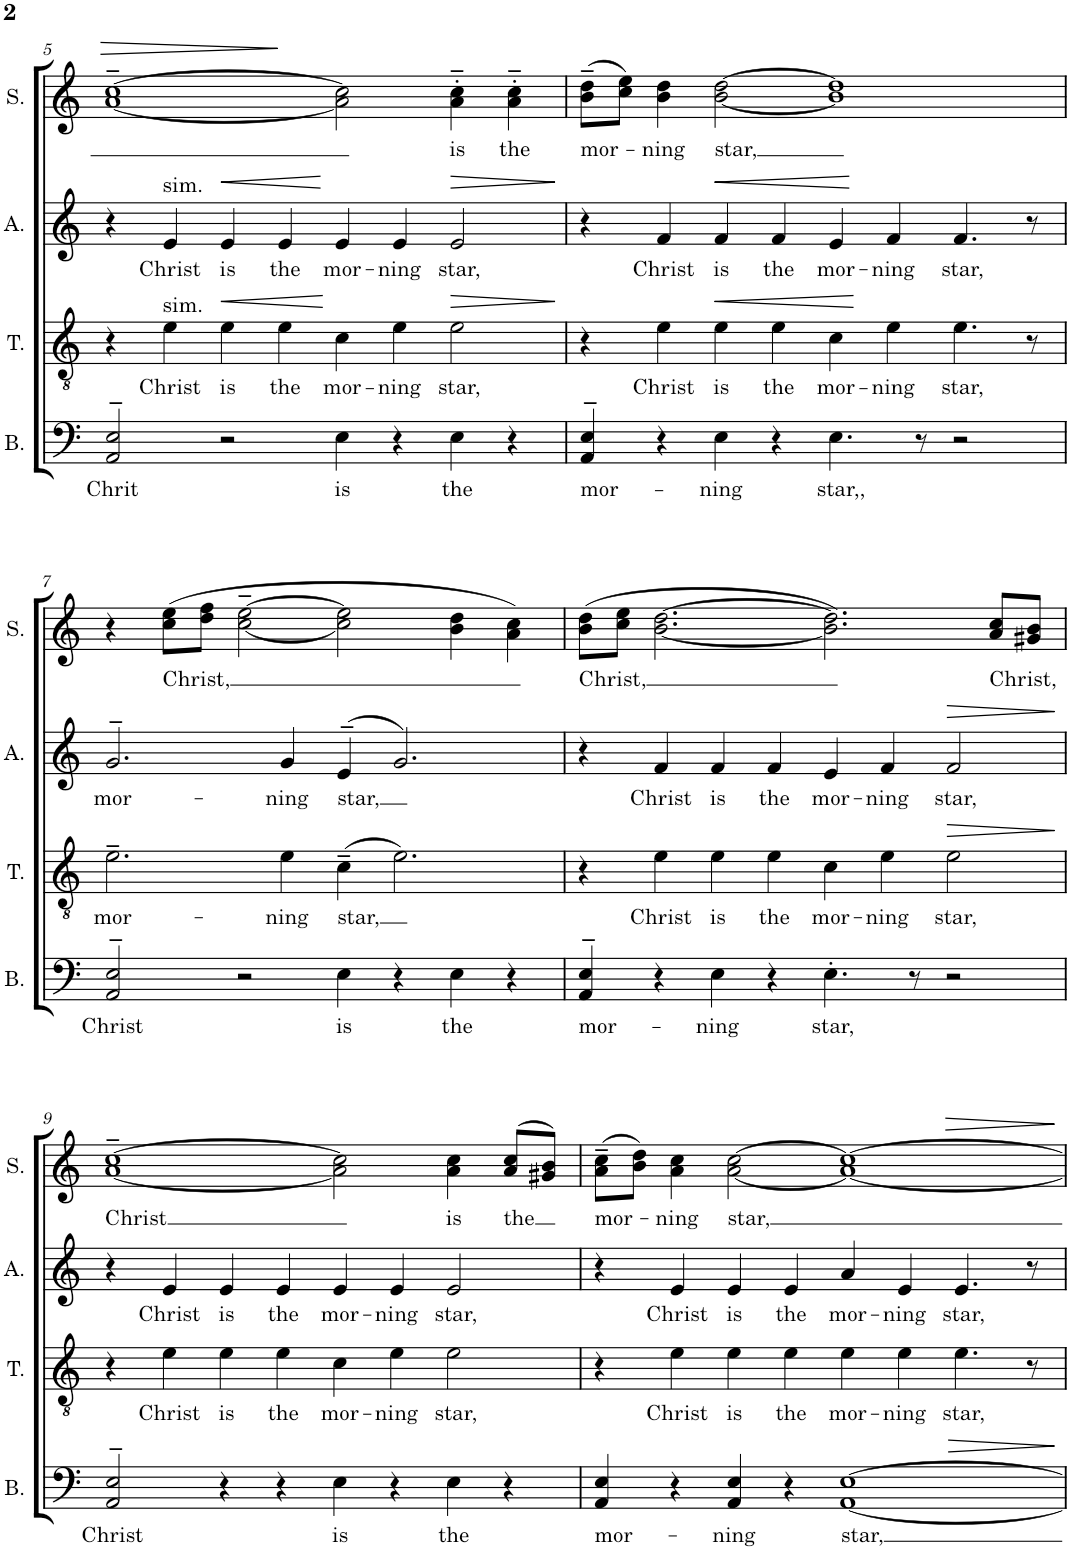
**kern	**text	**dynam	**kern	**text	**dynam	**kern	**text	**dynam	**kern	**text	**dynam
*part4	*part4	*part4	*part3	*part3	*part3	*part2	*part2	*part2	*part1	*part1	*part1
*staff4	*staff4	*staff4	*staff3	*staff3	*staff3	*staff2	*staff2	*staff2	*staff1	*staff1	*staff1
*I"Basse	*	*	*I"Ténor	*	*	*I"Alto	*	*	*I"Soprano	*	*
*I'B.	*	*	*I'T.	*	*	*I'A.	*	*	*I'S.	*	*
!!LO:PB:g=z
*clefF4	*	*	*clefGv2	*	*	*clefG2	*	*	*clefG2	*	*
*k[]	*	*	*k[]	*	*	*k[]	*	*	*k[]	*	*
*M8/4	*	*	*M8/4	*	*	*M8/4	*	*	*M8/4	*	*
=5	=5	=5	=5	=5	=5	=5	=5	=5	=5	=5	=5
!	!LO:LY:b	!	!	!	!	!	!	!	!	!	!LO:HP:b
2AA/~> 2E/~>	Chrit	.	4r	.	.	4r	.	.	[1a~ [1cc~	.	>
!	!	!	!	!	!	!LO:TX:a:t=sim.	!	!	!	!	!
!	!	!	!LO:TX:a:t=sim.	!	!	!	!	!	!	!	!
!	!	!	!	!LO:LY:b	!	!	!LO:LY:b	!	!	!	!
.	.	.	4e\	Christ	.	4e/	Christ	.	.	.	.
!	!	!	!	!LO:LY:b	!LO:HP:b	!	!LO:LY:b	!LO:HP:b	!	!	!
2r	.	.	4e\	is	<	4e/	is	<	.	.	.
!	!	!	!	!LO:LY:b	!	!	!LO:LY:b	!	!	!	!
.	.	.	4e\	the	.	4e/	the	.	.	.	.
!	!LO:LY:b	!	!	!LO:LY:b	!	!	!LO:LY:b	!	!	!	!
4E\	is	.	4c\	mor-	[	4e/	mor-	[	2a\] 2cc\]	.	]
!	!	!	!	!LO:LY:b	!	!	!LO:LY:b	!	!	!	!
4r	.	.	4e\	-ning	.	4e/	-ning	.	.	.	.
!	!LO:LY:b	!	!	!LO:LY:b	!LO:HP:b	!	!LO:LY:b	!LO:HP:b	!	!LO:LY:b	!
4E\	the	.	2e\	star,	>	2e/	star,	>	4a\'~ 4cc\'~	is	.
!	!	!	!	!	!	!	!	!	!	!LO:LY:b	!
4r	.	.	.	.	.	.	.	.	4a\'~ 4cc\'~	the	.
.	.	.	.	.	]	.	.	]	.	.	.
=6	=6	=6	=6	=6	=6	=6	=6	=6	=6	=6	=6
!	!LO:LY:b	!	!	!	!	!	!	!	!	!LO:LY:b	!
4AA/~> 4E/~>	mor-	.	4r	.	.	4r	.	.	(8b\~ 8dd\~L	mor-	.
.	.	.	.	.	.	.	.	.	8cc\ 8ee\J)	.	.
!	!	!	!	!LO:LY:b	!	!	!LO:LY:b	!	!	!LO:LY:b	!
4r	.	.	4e\	Christ	.	4f/	Christ	.	4b\ 4dd\	-ning	.
!	!LO:LY:b	!	!	!LO:LY:b	!LO:HP:b	!	!LO:LY:b	!LO:HP:b	!	!LO:LY:b	!
4E\	-ning	.	4e\	is	<	4f/	is	<	[2b\ [2dd\	star,	.
!	!	!	!	!LO:LY:b	!	!	!LO:LY:b	!	!	!	!
4r	.	.	4e\	the	.	4f/	the	.	.	.	.
!	!LO:LY:b	!	!	!LO:LY:b	!	!	!LO:LY:b	!	!	!	!
4.E\	star,,	.	4c\	mor-	.	4e/	mor-	.	1b] 1dd]	.	.
!	!	!	!	!LO:LY:b	!	!	!LO:LY:b	!	!	!	!
.	.	.	4e\	-ning	[	4f/	-ning	[	.	.	.
8r	.	.	.	.	.	.	.	.	.	.	.
!	!	!	!	!LO:LY:b	!	!	!LO:LY:b	!	!	!	!
2r	.	.	4.e\	star,	.	4.f/	star,	.	.	.	.
.	.	.	8r	.	.	8r	.	.	.	.	.
!!LO:LB:g=z
=7	=7	=7	=7	=7	=7	=7	=7	=7	=7	=7	=7
!	!LO:LY:b	!	!	!LO:LY:b	!	!	!LO:LY:b	!	!	!	!
2AA/~> 2E/~>	Christ	.	2.e~\	mor-	.	2.g~>/	mor-	.	4r	.	.
!	!	!	!	!	!	!	!	!	!	!LO:LY:b	!
.	.	.	.	.	.	.	.	.	(8cc\ 8ee\L	Christ,	.
.	.	.	.	.	.	.	.	.	8dd\ 8ff\J)	.	.
2r	.	.	.	.	.	.	.	.	[2cc\~ [2ee\~	.	.
!	!	!	!	!LO:LY:b	!	!	!LO:LY:b	!	!	!	!
.	.	.	4e\	-ning	.	4g/	-ning	.	.	.	.
!	!LO:LY:b	!	!	!LO:LY:b	!	!	!LO:LY:b	!	!	!	!
4E\	is	.	(4c~\	star,	.	(>4e~>/	star,	.	2cc\] 2ee\]	.	.
4r	.	.	2.e\)	.	.	2.g/)	.	.	.	.	.
!	!LO:LY:b	!	!	!	!	!	!	!	!	!	!
4E\	the	.	.	.	.	.	.	.	4b\ 4dd\	.	.
4r	.	.	.	.	.	.	.	.	4a\ 4cc\	.	.
=8	=8	=8	=8	=8	=8	=8	=8	=8	=8	=8	=8
!	!LO:LY:b	!	!	!	!	!	!	!	!	!LO:LY:b	!
4AA/~> 4E/~>	mor-	.	4r	.	.	4r	.	.	(8b\ 8dd\L	Christ,	.
.	.	.	.	.	.	.	.	.	8cc\ 8ee\J)	.	.
!	!	!	!	!LO:LY:b	!	!	!LO:LY:b	!	!	!	!
4r	.	.	4e\	Christ	.	4f/	Christ	.	[2.b\ [2.dd\	.	.
!	!LO:LY:b	!	!	!LO:LY:b	!	!	!LO:LY:b	!	!	!	!
4E\	-ning	.	4e\	is	.	4f/	is	.	.	.	.
!	!	!	!	!LO:LY:b	!	!	!LO:LY:b	!	!	!	!
4r	.	.	4e\	the	.	4f/	the	.	.	.	.
!	!LO:LY:b	!	!	!LO:LY:b	!	!	!LO:LY:b	!	!	!	!
4.E'\	star,	.	4c\	mor-	.	4e/	mor-	.	2.b\] 2.dd\]	.	.
!	!	!	!	!LO:LY:b	!	!	!LO:LY:b	!	!	!	!
.	.	.	4e\	-ning	.	4f/	-ning	.	.	.	.
8r	.	.	.	.	.	.	.	.	.	.	.
!	!	!	!	!LO:LY:b	!LO:HP:b	!	!LO:LY:b	!LO:HP:b	!	!	!
2r	.	.	2e\	star,	>	2f/	star,	>	.	.	.
!	!	!	!	!	!	!	!	!	!	!LO:LY:b	!
.	.	.	.	.	.	.	.	.	8a/ 8cc/L	Christ,	.
.	.	.	.	.	.	.	.	.	8g#X/ 8b/J	.	.
.	.	.	.	.	]	.	.	]	.	.	.
!!LO:LB:g=z
=9	=9	=9	=9	=9	=9	=9	=9	=9	=9	=9	=9
!	!LO:LY:b	!	!	!	!	!	!	!	!	!LO:LY:b	!
2AA/~> 2E/~>	Christ	.	4r	.	.	4r	.	.	[1a~ [1cc~	Christ	.
!	!	!	!	!LO:LY:b	!	!	!LO:LY:b	!	!	!	!
.	.	.	4e\	Christ	.	4e/	Christ	.	.	.	.
!	!	!	!	!LO:LY:b	!	!	!LO:LY:b	!	!	!	!
4r	.	.	4e\	is	.	4e/	is	.	.	.	.
!	!	!	!	!LO:LY:b	!	!	!LO:LY:b	!	!	!	!
4r	.	.	4e\	the	.	4e/	the	.	.	.	.
!	!LO:LY:b	!	!	!LO:LY:b	!	!	!LO:LY:b	!	!	!	!
4E\	is	.	4c\	mor-	.	4e/	mor-	.	2a\] 2cc\]	.	.
!	!	!	!	!LO:LY:b	!	!	!LO:LY:b	!	!	!	!
4r	.	.	4e\	-ning	.	4e/	-ning	.	.	.	.
!	!LO:LY:b	!	!	!LO:LY:b	!	!	!LO:LY:b	!	!	!LO:LY:b	!
4E\	the	.	2e\	star,	.	2e/	star,	.	4a\ 4cc\	is	.
!	!	!	!	!	!	!	!	!	!	!LO:LY:b	!
4r	.	.	.	.	.	.	.	.	(>8a/ 8cc/L	the	.
.	.	.	.	.	.	.	.	.	8g#X/ 8b/J)	.	.
=10	=10	=10	=10	=10	=10	=10	=10	=10	=10	=10	=10
!	!LO:LY:b	!	!	!	!	!	!	!	!	!LO:LY:b	!
4AA/ 4E/	mor-	.	4r	.	.	4r	.	.	(8a\~ 8cc\~L	mor-	.
.	.	.	.	.	.	.	.	.	8b\ 8dd\J)	.	.
!	!	!	!	!LO:LY:b	!	!	!LO:LY:b	!	!	!LO:LY:b	!
4r	.	.	4e\	Christ	.	4e/	Christ	.	4a\ 4cc\	-ning	.
!	!LO:LY:b	!	!	!LO:LY:b	!	!	!LO:LY:b	!	!	!LO:LY:b	!
4AA/ 4E/	-ning	.	4e\	is	.	4e/	is	.	[2a\ [2cc\	star,	.
!	!	!	!	!LO:LY:b	!	!	!LO:LY:b	!	!	!	!
4r	.	.	4e\	the	.	4e/	the	.	.	.	.
!	!LO:LY:b	!LO:HP:b	!	!LO:LY:b	!	!	!LO:LY:b	!	!	!	!LO:HP:b
[1AA [1E	star,	>	4e\	mor-	.	4a/	mor-	.	1a_ 1cc_	.	>
!	!	!	!	!LO:LY:b	!	!	!LO:LY:b	!	!	!	!
.	.	.	4e\	-ning	.	4e/	-ning	.	.	.	.
!	!	!	!	!LO:LY:b	!	!	!LO:LY:b	!	!	!	!
.	.	.	4.e\	star,	.	4.e/	star,	.	.	.	.
.	.	.	8r	.	.	8r	.	.	.	.	.
.	.	]	.	.	.	.	.	.	.	.	]
=	=	=	=	=	=	=	=	=	=	=	=
*-	*-	*-	*-	*-	*-	*-	*-	*-	*-	*-	*-
